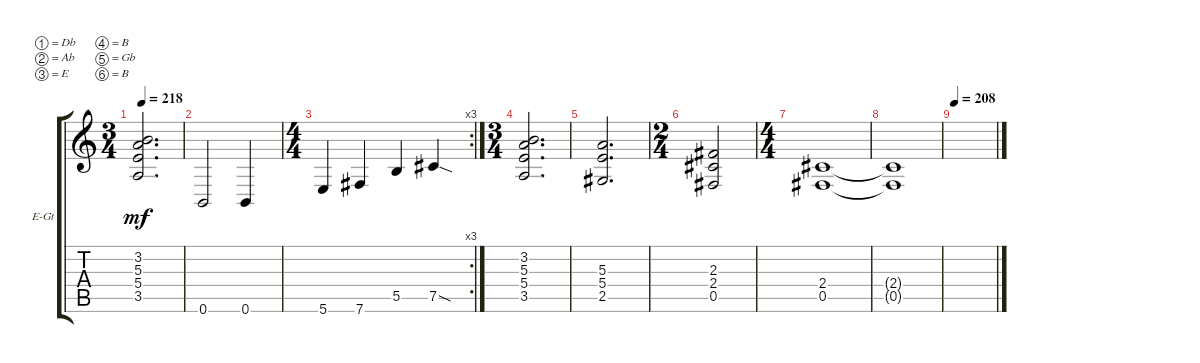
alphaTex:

\bracketExtendMode groupsimilarinstruments
\firstSystemTrackNameOrientation horizontal
\otherSystemsTrackNameOrientation horizontal
\track ("Electric Guitar 1" "E-Gt") {instrument distortionguitar}
\staff {score tabs}
\tuning (Db4 Ab3 E3 B2 Gb2 B1)
\ts (3 4)
\tempo 218
\clef g2
\ks c
(3.5 5.4 5.3 3.2).2{d dy mf} |
0.6.2 0.6.4 |
\rc 3
\ts (4 4)
5.6.4 7.6.4 5.5.4 7.5{sod}.4 |
\ts (3 4)
(3.5 5.4 5.3 3.2).2{d} |
(2.5 5.4 5.3).2{d} |
\ts (2 4)
(0.5 2.4 2.3).2 |
\ts (4 4)
(2.4 0.5).1 |
(2.4{t} 0.5{t}).1 |
\tempo 208
